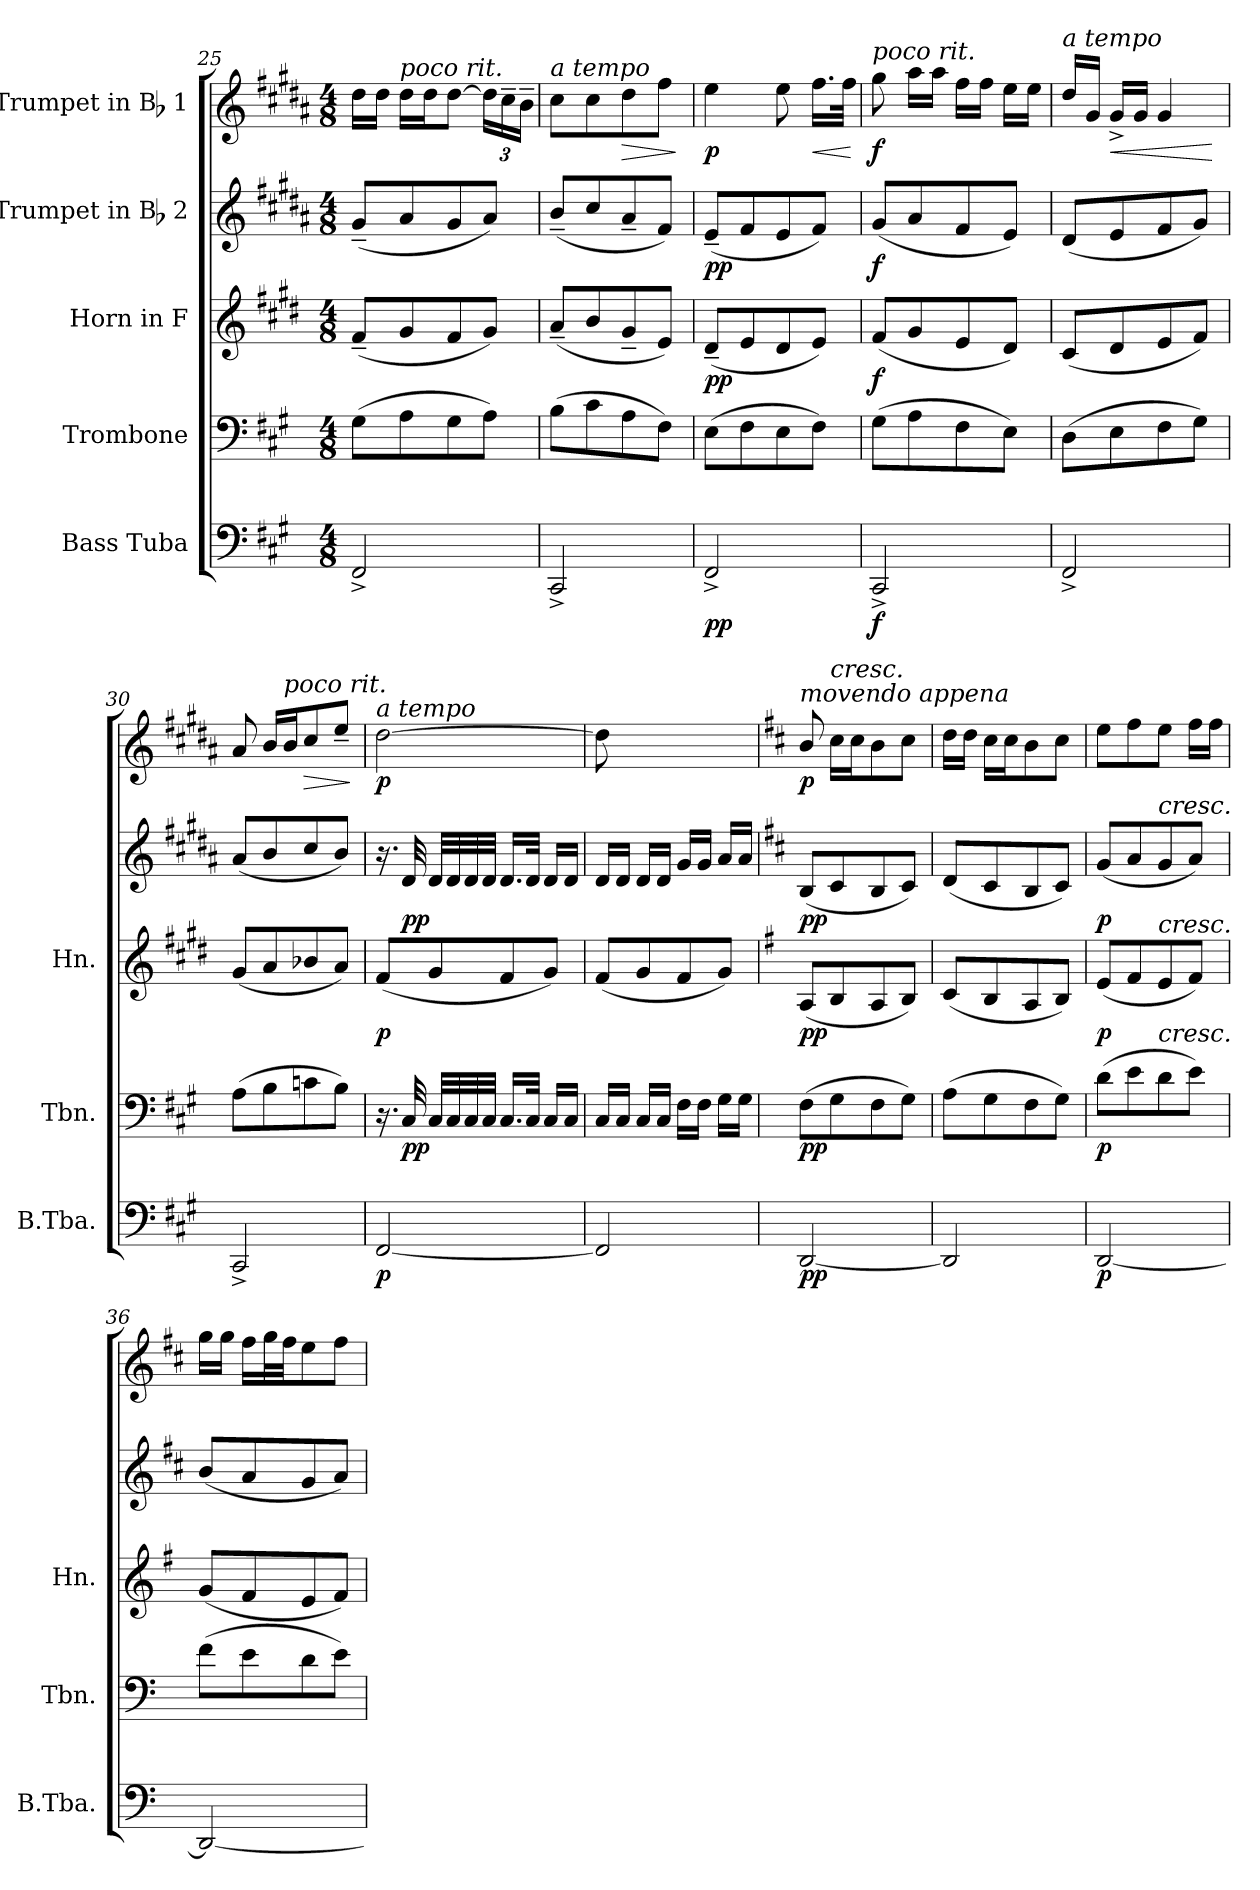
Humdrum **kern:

**kern	**dynam	**kern	**dynam	**kern	**dynam	**kern	**dynam	**kern	**dynam
*part5	*part5	*part4	*part4	*part3	*part3	*part2	*part2	*part1	*part1
*staff5	*staff5	*staff4	*staff4	*staff3	*staff3	*staff2	*staff2	*staff1	*staff1
*I"Bass Tuba	*	*I"Trombone	*	*I"Horn in F	*	*I"Trumpet in Bb 2	*	*I"Trumpet in Bb 1	*
*I'B.Tba.	*	*I'Tbn.	*	*I'Hn.	*	*	*	*	*
*clefF4	*	*clefF4	*	*clefG2	*	*clefG2	*	*clefG2	*
*	*	*	*	*ITrd4c7	*	*ITrd1c2	*	*ITrd1c2	*
*k[f#c#g#]	*	*k[f#c#g#]	*	*k[f#c#g#]	*	*k[f#c#g#]	*	*k[f#c#g#]	*
*A:	*	*A:	*	*A:	*	*A:	*	*A:	*
*M4/8	*	*M4/8	*	*M4/8	*	*M4/8	*	*M4/8	*
=25	=25	=25	=25	=25	=25	=25	=25	=25	=25
2FF#^/	.	(>8G#\L	.	(<8B~/L	.	(<8f#~/L	.	16cc#\LL	.
.	.	.	.	.	.	.	.	16cc#\JJ	.
!	!	!	!	!	!	!	!	!LO:TX:a:i:t=poco rit.	!
.	.	8A\	.	8c#/	.	8g#/	.	16cc#\LL	.
.	.	.	.	.	.	.	.	16cc#\J	.
.	.	8G#\	.	8B/	.	8f#/	.	[8cc#\J	.
*	*	*	*	*	*	*	*	*Xbrackettup	*
.	.	8A\J)	.	8c#/J)	.	8g#/J)	.	24cc#\LL]	.
.	.	.	.	.	.	.	.	24b~\	.
.	.	.	.	.	.	.	.	24a~\JJ	.
=26	=26	=26	=26	=26	=26	=26	=26	=26	=26
!	!	!	!	!	!	!	!	!LO:TX:a:i:t=a tempo	!
2CC#^/	.	(>8B\L	.	(<8d~/L	.	(>8a~/L	.	8b\L	.
.	.	8c#\	.	8e/	.	8b/	.	8b\	.
!	!	!	!	!	!	!	!	!	!LO:HP:b
.	.	8A\	.	8c#~/	.	8g#~/	.	8cc#\	>
.	.	8F#\J)	.	8A/J)	.	8e/J)	.	8ee\J	.
.	.	.	.	.	.	.	.	.	]
=27	=27	=27	=27	=27	=27	=27	=27	=27	=27
!	!LO:DY:b	!	!	!	!LO:DY:b	!	!LO:DY:b	!	!LO:DY:b
2FF#^/	pp	(>8E\L	.	(<8G#~/L	pp	(<8d~/L	pp	4dd\	p
.	.	8F#\	.	8A/	.	8e/	.	.	.
.	.	8E\	.	8G#/	.	8d/	.	8dd\	.
!	!	!	!	!	!	!	!	!	!LO:HP:b
.	.	8F#\J)	.	8A/J)	.	8e/J)	.	16.ee\LL	<
.	.	.	.	.	.	.	.	32ee\JJk	.
.	.	.	.	.	.	.	.	.	[
!!LO:PB:g=z
=28	=28	=28	=28	=28	=28	=28	=28	=28	=28
!	!	!	!	!	!	!	!	!LO:TX:a:i:t=poco rit.	!
!	!LO:DY:b	!	!	!	!LO:DY:b	!	!LO:DY:b	!	!LO:DY:b
2CC#^/	f	(>8G#\L	.	(<8B/L	f	(<8f#/L	f	8ff#\	f
.	.	8A\	.	8c#/	.	8g#/	.	16gg#\LL	.
.	.	.	.	.	.	.	.	16gg#\JJ	.
.	.	8F#\	.	8A/	.	8e/	.	16ee\LL	.
.	.	.	.	.	.	.	.	16ee\JJ	.
.	.	8E\J)	.	8G#/J)	.	8d/J)	.	16dd\LL	.
.	.	.	.	.	.	.	.	16dd\JJ	.
=29	=29	=29	=29	=29	=29	=29	=29	=29	=29
!	!	!	!	!	!	!	!	!LO:TX:a:i:t=a tempo	!
2FF#^/	.	(>8D\L	.	(<8F#/L	.	(<8c#/L	.	16cc#/LL	.
.	.	.	.	.	.	.	.	16f#/JJ	.
!	!	!	!	!	!	!	!	!	!LO:HP:b
.	.	8E\	.	8G#/	.	8d/	.	16f#^/LL	<
.	.	.	.	.	.	.	.	16f#/JJ	.
.	.	8F#\	.	8A/	.	8e/	.	4f#/	.
.	.	8G#\J)	.	8B/J)	.	8f#/J)	.	.	.
.	.	.	.	.	.	.	.	.	[
=30	=30	=30	=30	=30	=30	=30	=30	=30	=30
2CC#^/	.	(>8A\L	.	(<8c#/L	.	(>8g#/L	.	8g#/	.
.	.	8B\	.	8d/	.	8a/	.	16a/LL	.
!	!	!	!	!	!	!	!	!LO:TX:a:i:t=poco rit.	!
.	.	.	.	.	.	.	.	16a/J	.
!	!	!	!	!	!	!	!	!	!LO:HP:b
.	.	8cn\	.	8e-X/	.	8b/	.	8b/	>
.	.	8B\J)	.	8d/J)	.	8a/J)	.	8dd~/J	.
.	.	.	.	.	.	.	.	.	]
=31	=31	=31	=31	=31	=31	=31	=31	=31	=31
!	!	!	!	!	!	!	!	!LO:TX:a:i:t=a tempo	!
!	!LO:DY:b	!	!	!	!LO:DY:b	!	!	!	!LO:DY:b
[2FF#/	p	16.r	.	(<8B/L	p	16.r	.	[2cc#\	p
!	!	!	!LO:DY:b	!	!	!	!LO:DY:b	!	!
.	.	32C#/	pp	.	.	32c#/	pp	.	.
.	.	32C#/LLL	.	8c#/	.	32c#/LLL	.	.	.
.	.	32C#/	.	.	.	32c#/	.	.	.
.	.	32C#/	.	.	.	32c#/	.	.	.
.	.	32C#/JJJ	.	.	.	32c#/JJJ	.	.	.
.	.	16.C#/LL	.	8B/	.	16.c#/LL	.	.	.
.	.	32C#/JJk	.	.	.	32c#/JJk	.	.	.
.	.	16C#/LL	.	8c#/J)	.	16c#/LL	.	.	.
.	.	16C#/JJ	.	.	.	16c#/JJ	.	.	.
!!LO:LB:g=z
=32	=32	=32	=32	=32	=32	=32	=32	=32	=32
2FF#/]	.	16C#/LL	.	(<8B/L	.	16c#/LL	.	8cc#\]	.
.	.	16C#/JJ	.	.	.	16c#/JJ	.	.	.
.	.	16C#/LL	.	8c#/	.	16c#/LL	.	4.ryy	.
.	.	16C#/JJ	.	.	.	16c#/JJ	.	.	.
.	.	16F#\LL	.	8B/	.	16f#/LL	.	.	.
.	.	16F#\JJ	.	.	.	16f#/JJ	.	.	.
.	.	16G#\LL	.	8c#/J)	.	16g#/LL	.	.	.
.	.	16G#\JJ	.	.	.	16g#/JJ	.	.	.
=33	=33	=33	=33	=33	=33	=33	=33	=33	=33
*k[]	*	*k[]	*	*k[]	*	*k[]	*	*k[]	*
*C:	*	*C:	*	*C:	*	*C:	*	*C:	*
!	!	!	!	!	!	!	!	!LO:TX:a:i:t=movendo appena	!
!	!LO:DY:b	!	!LO:DY:b	!	!LO:DY:b	!	!LO:DY:b	!	!LO:DY:b
[2DD/	pp	(>8F\L	pp	(<8D/L	pp	(<8A/L	pp	8a/	p
!	!	!	!	!	!	!	!	!LO:TX:a:i:t=cresc.	!
.	.	8G\	.	8E/	.	8B/	.	16b\LL	.
.	.	.	.	.	.	.	.	16b\J	.
.	.	8F\	.	8D/	.	8A/	.	8a\	.
.	.	8G\J)	.	8E/J)	.	8B/J)	.	8b\J	.
=34	=34	=34	=34	=34	=34	=34	=34	=34	=34
2DD/]	.	(>8A\L	.	(<8F/L	.	(<8c/L	.	16cc\LL	.
.	.	.	.	.	.	.	.	16cc\JJ	.
.	.	8G\	.	8E/	.	8B/	.	16b\LL	.
.	.	.	.	.	.	.	.	16b\J	.
.	.	8F\	.	8D/	.	8A/	.	8a\	.
.	.	8G\J)	.	8E/J)	.	8B/J)	.	8b\J	.
=35	=35	=35	=35	=35	=35	=35	=35	=35	=35
!	!LO:DY:b	!	!LO:DY:b	!	!LO:DY:b	!	!LO:DY:b	!	!
[2DD/	p	(>8d\L	p	(<8A/L	p	(<8f/L	p	8dd\L	.
.	.	8e\	.	8B/	.	8g/	.	8ee\	.
!	!	!	!	!	!	!LO:TX:a:i:t=cresc.	!	!	!
!	!	!	!	!LO:TX:a:i:t=cresc.	!	!	!	!	!
!	!	!LO:TX:a:i:t=cresc.	!	!	!	!	!	!	!
.	.	8d\	.	8A/	.	8f/	.	8dd\J	.
.	.	8e\J)	.	8B/J)	.	8g/J)	.	16ee\LL	.
.	.	.	.	.	.	.	.	16ee\JJ	.
=36	=36	=36	=36	=36	=36	=36	=36	=36	=36
2DD/_	.	(>8f\L	.	(<8c/L	.	(<8a/L	.	16ff\LL	.
.	.	.	.	.	.	.	.	16ff\JJ	.
.	.	8e\	.	8B/	.	8g/	.	16ee\LL	.
.	.	.	.	.	.	.	.	32ff\L	.
.	.	.	.	.	.	.	.	32ee\JJ	.
.	.	8d\	.	8A/	.	8f/	.	8dd\	.
.	.	8e\J)	.	8B/J)	.	8g/J)	.	8ee\J	.
=	=	=	=	=	=	=	=	=	=
*-	*-	*-	*-	*-	*-	*-	*-	*-	*-
